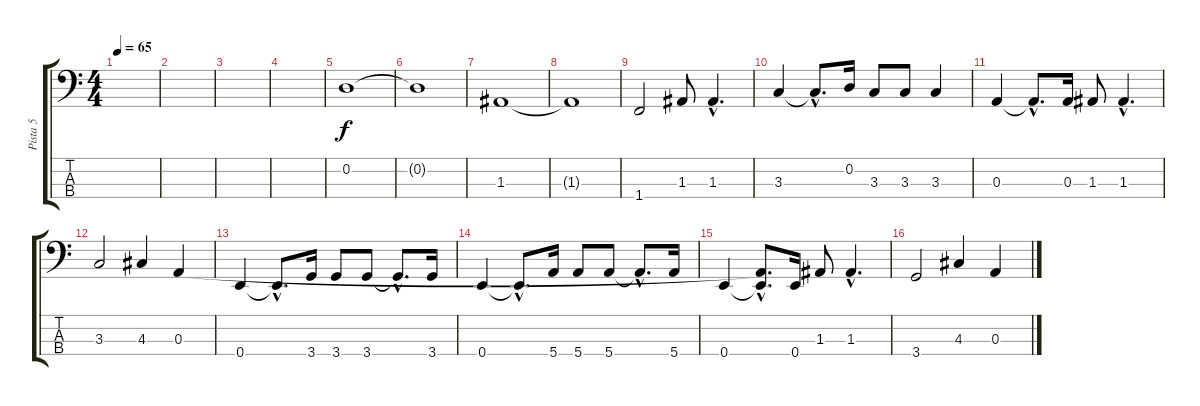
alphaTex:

\track ("Pista 5" "Pista 5") {instrument electricbasspick}
\staff {score tabs}
\tuning (G2 D2 A1 E1) {hide}
\ts (4 4)
\tempo 65
\clef f4
\ks c
|
|
|
|
0.2.1 |
0.2{t}.1 |
1.3.1 |
1.3{t}.1 |
1.4.2 1.3.8 1.3{hac}.4{d} |
3.3.4 3.3{hac t}.8{d} 0.2.16 3.3.8 3.3.8 3.3.4 |
0.3.4 0.3{hac t}.8{d} 0.3.16 1.3.8 1.3{hac}.4{d} |
3.3.2 4.3.4 0.3.4 |
0.4.4 0.4{hac t}.8{d} 3.4.16 3.4.8 3.4.8 3.4{hac t}.8{d} 3.4.16 |
0.4.4 0.4{hac t}.8{d} 5.4.16 5.4.8 5.4.8 5.4{hac t}.8{d} 5.4.16 |
0.4.4 (0.3{hac t} 0.4{hac t}).8{d} 0.4.16 1.3.8 1.3{hac}.4{d} |
3.4.2 4.3.4 0.3.4
